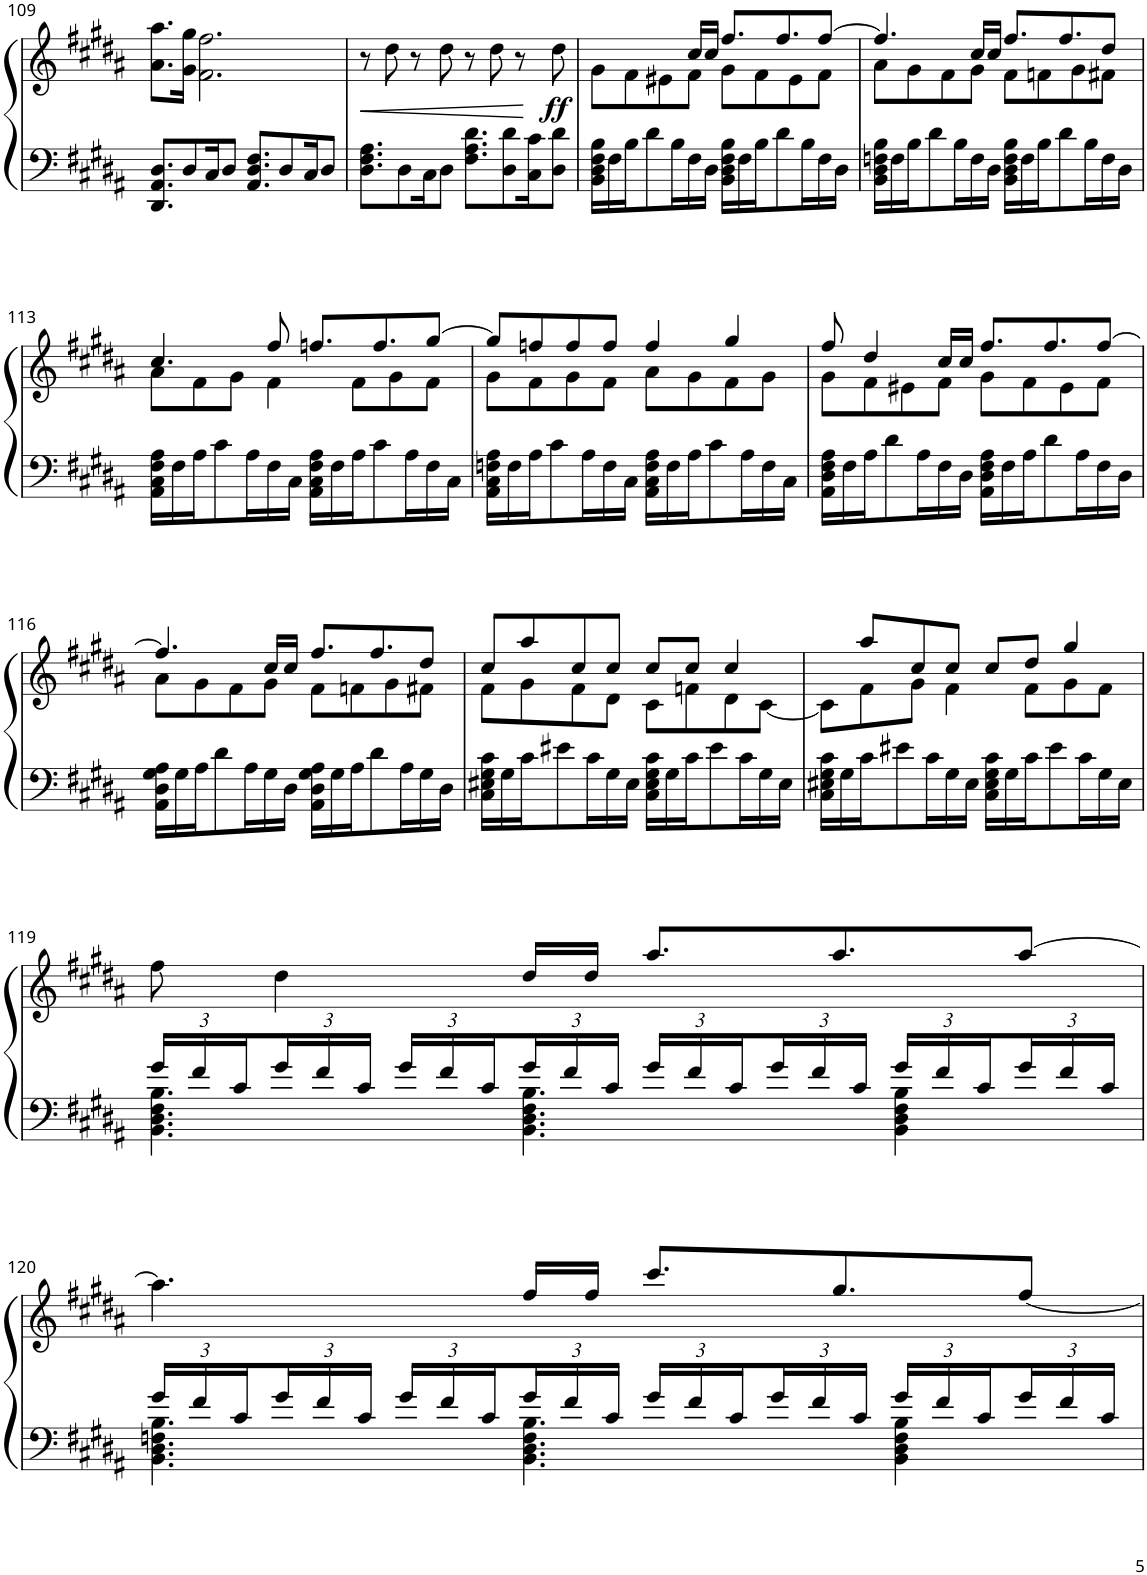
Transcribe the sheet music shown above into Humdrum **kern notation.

**kern	**kern	**dynam
*part1	*part1	*part1
*staff2	*staff1	*staff1/2
*I"Piano	*	*
*I'Pno.	*	*
!!LO:PB:g=z
*clefF4	*clefG2	*
*k[f#c#g#d#a#]	*k[f#c#g#d#a#]	*
*M4/4	*M4/4	*
=109	=109	=109
8.DD#/ 8.AA#/ 8.D#/L	8.a#\ 8.aa#\L	.
8D#/	16g#\ 16gg#\Jk	.
.	2.f#\ 2.ff#\	.
16C#/K	.	.
8D#/J	.	.
8.AA#/ 8.D#/ 8.F#/L	.	.
8D#/	.	.
16C#/K	.	.
8D#/J	.	.
=110	=110	=110
!	!	!LO:HP:b
8.D#\ 8.F#\ 8.A#\L	8r	<
.	8dd#\	.
8D#\	.	.
.	8r	.
16C#\K	.	.
8D#\J	8dd#\	.
8.F#\ 8.A#\ 8.d#\L	8r	.
.	8dd#\	.
8D#\ 8d#\	.	.
.	8r	.
16C#\ 16c#\K	.	.
!	!	!LO:DY:n=1:b
8D#\ 8d#\J	8dd#\	[ ff
=111	=111	=111
*	*^	*
16BB\ 16D#\ 16F#\ 16B\LL	4ryy	8g#\L	.
16F#\	.	.	.
16B\J	.	8f#\	.
8d#\	.	.	.
.	8ryy	8e#X\	.
16B\L	.	.	.
16F#\	16cc#/LL	8f#\J	.
16D#\JJ	16cc#/JJ	.	.
16BB\ 16D#\ 16F#\ 16B\LL	8.ff#/L	8g#\L	.
16F#\	.	.	.
16B\J	.	8f#\	.
8d#\	8.ff#/	.	.
.	.	8e#\	.
16B\L	.	.	.
16F#\	[8ff#/J	8f#\J	.
16D#\JJ	.	.	.
=112	=112	=112	=112
16BB\ 16D#\ 16Fn\ 16B\LL	4.ff#/]	8a#\L	.
16F\	.	.	.
16B\J	.	8g#\	.
8d#\	.	.	.
.	.	8f#\	.
16B\L	.	.	.
16F\	16cc#/LL	8g#\J	.
16D#\JJ	16cc#/JJ	.	.
16BB\ 16D#\ 16F\ 16B\LL	8.ff#/L	8f#\L	.
16F\	.	.	.
16B\J	.	8fn\	.
8d#\	8.ff#/	.	.
.	.	8g#\	.
16B\L	.	.	.
16F\	8dd#/J	8f#X\J	.
16D#\JJ	.	.	.
!!LO:LB:g=z	!!
=113	=113	=113	=113
16AA#\ 16C#\ 16F#\ 16A#\LL	4.cc#/	8a#\L	.
16F#\	.	.	.
16A#\J	.	8f#\	.
8c#\	.	.	.
.	.	8g#\J	.
16A#\L	.	.	.
16F#\	8ff#/	4f#\	.
16C#\JJ	.	.	.
16AA#\ 16C#\ 16F#\ 16A#\LL	8.ffn/L	.	.
16F#\	.	.	.
16A#\J	.	8f#\L	.
8c#\	8.ff/	.	.
.	.	8g#\	.
16A#\L	.	.	.
16F#\	[8gg#/J	8f#\J	.
16C#\JJ	.	.	.
=114	=114	=114	=114
16AA#\ 16C#\ 16Fn\ 16A#\LL	8gg#/L]	8g#\L	.
16F\	.	.	.
16A#\J	8ffn/	8f#\	.
8c#\	.	.	.
.	8ff/	8g#\	.
16A#\L	.	.	.
16F\	8ff/J	8f#\J	.
16C#\JJ	.	.	.
16AA#\ 16C#\ 16F\ 16A#\LL	4ff/	8a#\L	.
16F\	.	.	.
16A#\J	.	8g#\	.
8c#\	.	.	.
.	4gg#/	8f#\	.
16A#\L	.	.	.
16F\	.	8g#\J	.
16C#\JJ	.	.	.
=115	=115	=115	=115
16AA#\ 16D#\ 16F#\ 16A#\LL	8ff#/	8g#\L	.
16F#\	.	.	.
16A#\J	4dd#/	8f#\	.
8d#\	.	.	.
.	.	8e#X\	.
16A#\L	.	.	.
16F#\	16cc#/LL	8f#\J	.
16D#\JJ	16cc#/JJ	.	.
16AA#\ 16D#\ 16F#\ 16A#\LL	8.ff#/L	8g#\L	.
16F#\	.	.	.
16A#\J	.	8f#\	.
8d#\	8.ff#/	.	.
.	.	8e#\	.
16A#\L	.	.	.
16F#\	[8ff#/J	8f#\J	.
16D#\JJ	.	.	.
!!LO:LB:g=z	!!
=116	=116	=116	=116
16AA#\ 16D#\ 16G#\ 16A#\LL	4.ff#/]	8a#\L	.
16G#\	.	.	.
16A#\J	.	8g#\	.
8d#\	.	.	.
.	.	8f#\	.
16A#\L	.	.	.
16G#\	16cc#/LL	8g#\J	.
16D#\JJ	16cc#/JJ	.	.
16AA#\ 16D#\ 16G#\ 16A#\LL	8.ff#/L	8f#\L	.
16G#\	.	.	.
16A#\J	.	8fn\	.
8d#\	8.ff#/	.	.
.	.	8g#\	.
16A#\L	.	.	.
16G#\	8dd#/J	8f#X\J	.
16D#\JJ	.	.	.
=117	=117	=117	=117
16C#\ 16E#X\ 16G#\ 16c#\LL	8cc#/L	8f#\L	.
16G#\	.	.	.
16c#\J	8aa#/	8g#\	.
8e#X\	.	.	.
.	8cc#/	8f#\	.
16c#\L	.	.	.
16G#\	8cc#/J	8d#\J	.
16E#\JJ	.	.	.
16C#\ 16E#\ 16G#\ 16c#\LL	8cc#/L	8c#\L	.
16G#\	.	.	.
16c#\J	8cc#/J	8fn\	.
8e#\	.	.	.
.	4cc#/	8d#\	.
16c#\L	.	.	.
16G#\	.	[8c#\J	.
16E#\JJ	.	.	.
=118	=118	=118	=118
16C#\ 16E#X\ 16G#\ 16c#\LL	8ryy	8c#\L]	.
16G#\	.	.	.
16c#\J	8aa#/L	8f#\	.
8e#X\	.	.	.
.	8cc#/	8g#\J	.
16c#\L	.	.	.
16G#\	8cc#/J	4f#\	.
16E#\JJ	.	.	.
16C#\ 16E#\ 16G#\ 16c#\LL	8cc#/L	.	.
16G#\	.	.	.
16c#\J	8dd#/J	8f#\L	.
8e#\	.	.	.
.	4gg#/	8g#\	.
16c#\L	.	.	.
16G#\	.	8f#\J	.
16E#\JJ	.	.	.
*	*v	*v	*
!!LO:LB:g=z
=119	=119	=119
*Xbrackettup	*	*
*^	*	*
24g#/LL	4.BB\ 4.D#\ 4.F#\ 4.B\	8ff#\	.
24f#/	.	.	.
24c#/	.	.	.
24g#/	.	4dd#\	.
24f#/	.	.	.
24c#/JJ	.	.	.
24g#/LL	.	.	.
24f#/	.	.	.
24c#/	.	.	.
24g#/	4.BB\ 4.D#\ 4.F#\ 4.B\	16dd#/LL	.
24f#/	.	.	.
.	.	16dd#/JJ	.
24c#/JJ	.	.	.
24g#/LL	.	8.aa#/L	.
24f#/	.	.	.
24c#/	.	.	.
24g#/	.	.	.
24f#/	.	.	.
.	.	8.aa#/	.
24c#/JJ	.	.	.
24g#/LL	4BB\ 4D#\ 4F#\ 4B\	.	.
24f#/	.	.	.
24c#/	.	.	.
24g#/	.	[8aa#/J	.
24f#/	.	.	.
24c#/JJ	.	.	.
!!LO:LB:g=z
=120	=120	=120	=120
24g#/LL	4.BB\ 4.D#\ 4.Fn\ 4.B\	4.aa#\]	.
24f#/	.	.	.
24c#/	.	.	.
24g#/	.	.	.
24f#/	.	.	.
24c#/JJ	.	.	.
24g#/LL	.	.	.
24f#/	.	.	.
24c#/	.	.	.
24g#/	4.BB\ 4.D#\ 4.F\ 4.B\	16ff#/LL	.
24f#/	.	.	.
.	.	16ff#/JJ	.
24c#/JJ	.	.	.
24g#/LL	.	8.ccc#/L	.
24f#/	.	.	.
24c#/	.	.	.
24g#/	.	.	.
24f#/	.	.	.
.	.	8.gg#/	.
24c#/JJ	.	.	.
24g#/LL	4BB\ 4D#\ 4F\ 4B\	.	.
24f#/	.	.	.
24c#/	.	.	.
24g#/	.	[8ff#/J	.
24f#/	.	.	.
24c#/JJ	.	.	.
*v	*v	*	*
=	=	=
*-	*-	*-
